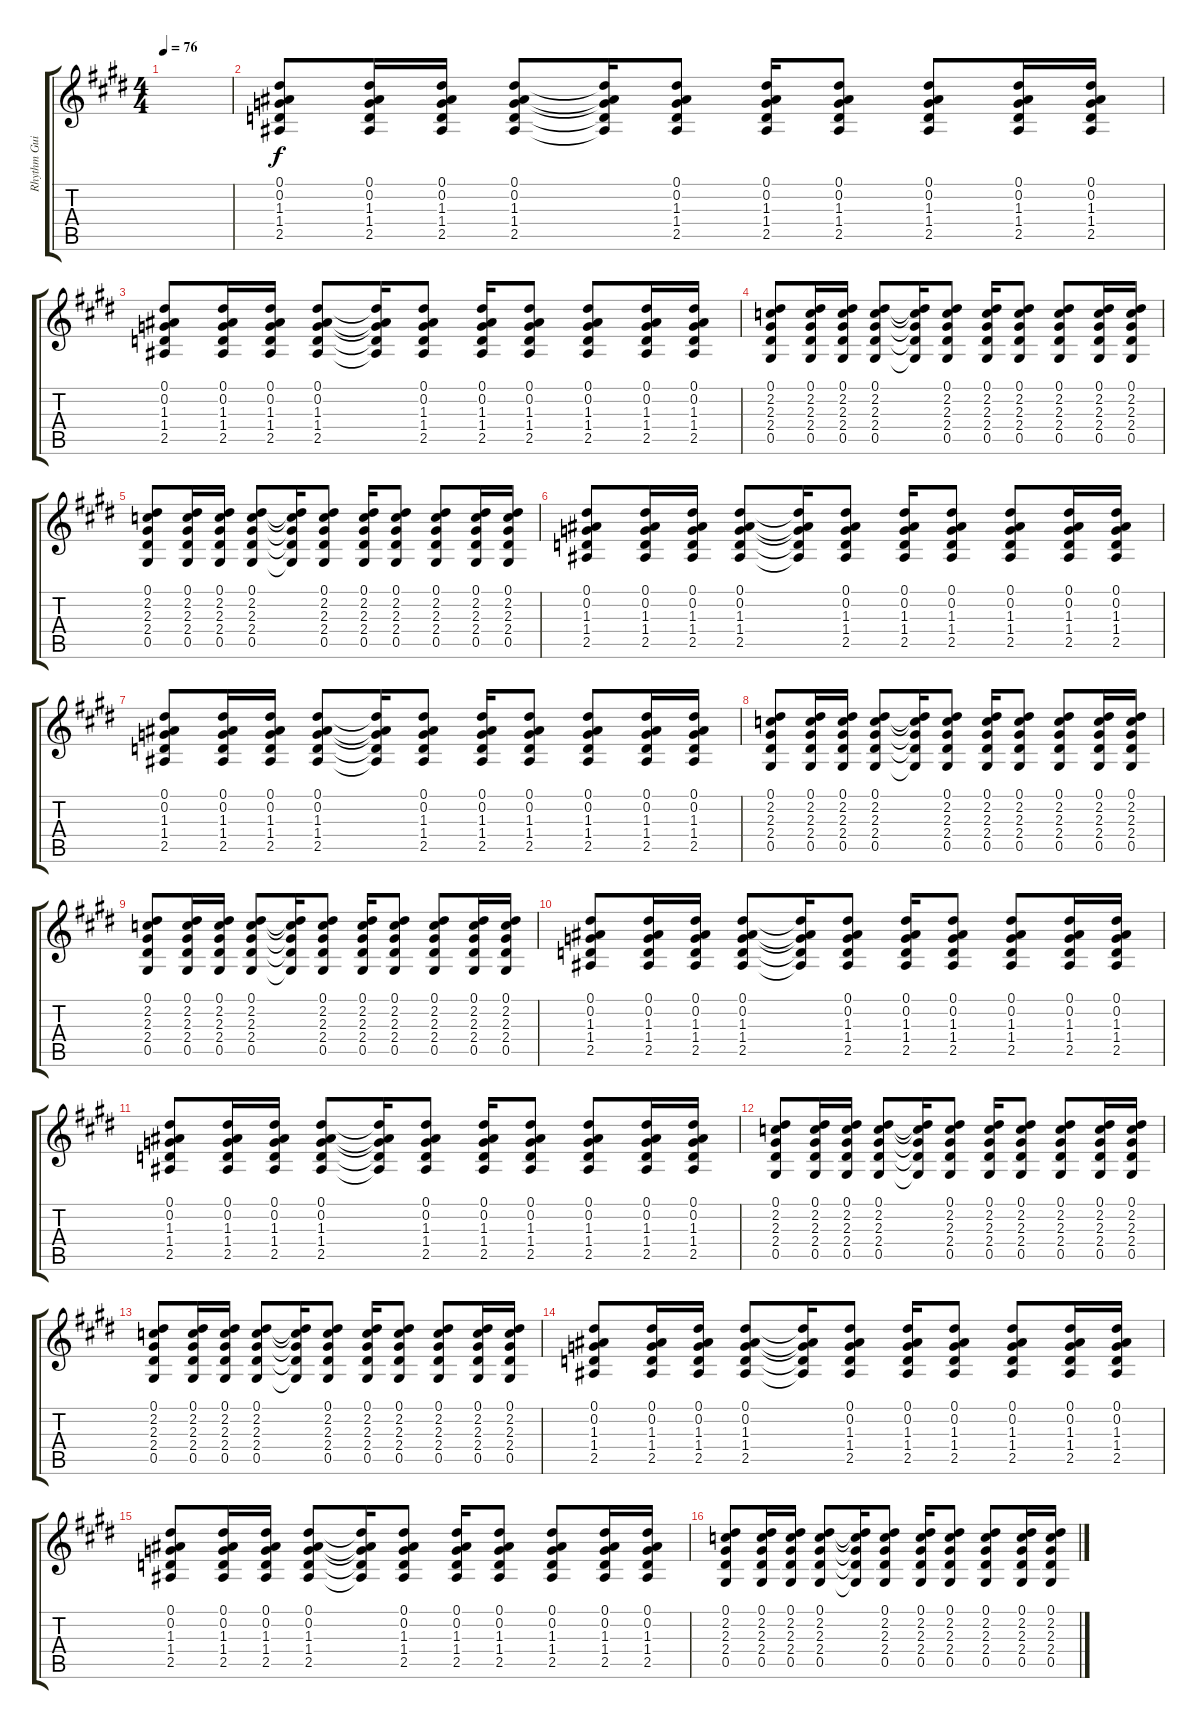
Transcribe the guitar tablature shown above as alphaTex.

\track ("Rhythm Guitar (Clean)" "Rhythm Gui") {instrument acousticguitarsteel}
\staff {score tabs}
\tuning (Eb4 Bb3 Gb3 Db3 Ab2 Eb2) {hide}
\ts (4 4)
\tempo 76
\clef g2
\ks e
|
(0.1 0.2 1.3 1.4 2.5).8 (0.1 0.2 1.3 1.4 2.5).16 (0.1 0.2 1.3 1.4 2.5).16 (0.1 0.2 1.3 1.4 2.5).8 (0.1{t} 0.2{t} 1.3{t} 1.4{t} 2.5{t}).16 (0.1 0.2 1.3 1.4 2.5).8 (0.1 0.2 1.3 1.4 2.5).16 (0.1 0.2 1.3 1.4 2.5).8 (0.1 0.2 1.3 1.4 2.5).8 (0.1 0.2 1.3 1.4 2.5).16 (0.1 0.2 1.3 1.4 2.5).16 |
(0.1 0.2 1.3 1.4 2.5).8 (0.1 0.2 1.3 1.4 2.5).16 (0.1 0.2 1.3 1.4 2.5).16 (0.1 0.2 1.3 1.4 2.5).8 (0.1{t} 0.2{t} 1.3{t} 1.4{t} 2.5{t}).16 (0.1 0.2 1.3 1.4 2.5).8 (0.1 0.2 1.3 1.4 2.5).16 (0.1 0.2 1.3 1.4 2.5).8 (0.1 0.2 1.3 1.4 2.5).8 (0.1 0.2 1.3 1.4 2.5).16 (0.1 0.2 1.3 1.4 2.5).16 |
(0.1 2.2 2.3 2.4 0.5).8 (0.1 2.2 2.3 2.4 0.5).16 (0.1 2.2 2.3 2.4 0.5).16 (0.1 2.2 2.3 2.4 0.5).8 (0.1{t} 2.2{t} 2.3{t} 2.4{t} 0.5{t}).16 (0.1 2.2 2.3 2.4 0.5).8 (0.1 2.2 2.3 2.4 0.5).16 (0.1 2.2 2.3 2.4 0.5).8 (0.1 2.2 2.3 2.4 0.5).8 (0.1 2.2 2.3 2.4 0.5).16 (0.1 2.2 2.3 2.4 0.5).16 |
(0.1 2.2 2.3 2.4 0.5).8 (0.1 2.2 2.3 2.4 0.5).16 (0.1 2.2 2.3 2.4 0.5).16 (0.1 2.2 2.3 2.4 0.5).8 (0.1{t} 2.2{t} 2.3{t} 2.4{t} 0.5{t}).16 (0.1 2.2 2.3 2.4 0.5).8 (0.1 2.2 2.3 2.4 0.5).16 (0.1 2.2 2.3 2.4 0.5).8 (0.1 2.2 2.3 2.4 0.5).8 (0.1 2.2 2.3 2.4 0.5).16 (0.1 2.2 2.3 2.4 0.5).16 |
(0.1 0.2 1.3 1.4 2.5).8 (0.1 0.2 1.3 1.4 2.5).16 (0.1 0.2 1.3 1.4 2.5).16 (0.1 0.2 1.3 1.4 2.5).8 (0.1{t} 0.2{t} 1.3{t} 1.4{t} 2.5{t}).16 (0.1 0.2 1.3 1.4 2.5).8 (0.1 0.2 1.3 1.4 2.5).16 (0.1 0.2 1.3 1.4 2.5).8 (0.1 0.2 1.3 1.4 2.5).8 (0.1 0.2 1.3 1.4 2.5).16 (0.1 0.2 1.3 1.4 2.5).16 |
(0.1 0.2 1.3 1.4 2.5).8 (0.1 0.2 1.3 1.4 2.5).16 (0.1 0.2 1.3 1.4 2.5).16 (0.1 0.2 1.3 1.4 2.5).8 (0.1{t} 0.2{t} 1.3{t} 1.4{t} 2.5{t}).16 (0.1 0.2 1.3 1.4 2.5).8 (0.1 0.2 1.3 1.4 2.5).16 (0.1 0.2 1.3 1.4 2.5).8 (0.1 0.2 1.3 1.4 2.5).8 (0.1 0.2 1.3 1.4 2.5).16 (0.1 0.2 1.3 1.4 2.5).16 |
(0.1 2.2 2.3 2.4 0.5).8 (0.1 2.2 2.3 2.4 0.5).16 (0.1 2.2 2.3 2.4 0.5).16 (0.1 2.2 2.3 2.4 0.5).8 (0.1{t} 2.2{t} 2.3{t} 2.4{t} 0.5{t}).16 (0.1 2.2 2.3 2.4 0.5).8 (0.1 2.2 2.3 2.4 0.5).16 (0.1 2.2 2.3 2.4 0.5).8 (0.1 2.2 2.3 2.4 0.5).8 (0.1 2.2 2.3 2.4 0.5).16 (0.1 2.2 2.3 2.4 0.5).16 |
(0.1 2.2 2.3 2.4 0.5).8 (0.1 2.2 2.3 2.4 0.5).16 (0.1 2.2 2.3 2.4 0.5).16 (0.1 2.2 2.3 2.4 0.5).8 (0.1{t} 2.2{t} 2.3{t} 2.4{t} 0.5{t}).16 (0.1 2.2 2.3 2.4 0.5).8 (0.1 2.2 2.3 2.4 0.5).16 (0.1 2.2 2.3 2.4 0.5).8 (0.1 2.2 2.3 2.4 0.5).8 (0.1 2.2 2.3 2.4 0.5).16 (0.1 2.2 2.3 2.4 0.5).16 |
(0.1 0.2 1.3 1.4 2.5).8 (0.1 0.2 1.3 1.4 2.5).16 (0.1 0.2 1.3 1.4 2.5).16 (0.1 0.2 1.3 1.4 2.5).8 (0.1{t} 0.2{t} 1.3{t} 1.4{t} 2.5{t}).16 (0.1 0.2 1.3 1.4 2.5).8 (0.1 0.2 1.3 1.4 2.5).16 (0.1 0.2 1.3 1.4 2.5).8 (0.1 0.2 1.3 1.4 2.5).8 (0.1 0.2 1.3 1.4 2.5).16 (0.1 0.2 1.3 1.4 2.5).16 |
(0.1 0.2 1.3 1.4 2.5).8 (0.1 0.2 1.3 1.4 2.5).16 (0.1 0.2 1.3 1.4 2.5).16 (0.1 0.2 1.3 1.4 2.5).8 (0.1{t} 0.2{t} 1.3{t} 1.4{t} 2.5{t}).16 (0.1 0.2 1.3 1.4 2.5).8 (0.1 0.2 1.3 1.4 2.5).16 (0.1 0.2 1.3 1.4 2.5).8 (0.1 0.2 1.3 1.4 2.5).8 (0.1 0.2 1.3 1.4 2.5).16 (0.1 0.2 1.3 1.4 2.5).16 |
(0.1 2.2 2.3 2.4 0.5).8 (0.1 2.2 2.3 2.4 0.5).16 (0.1 2.2 2.3 2.4 0.5).16 (0.1 2.2 2.3 2.4 0.5).8 (0.1{t} 2.2{t} 2.3{t} 2.4{t} 0.5{t}).16 (0.1 2.2 2.3 2.4 0.5).8 (0.1 2.2 2.3 2.4 0.5).16 (0.1 2.2 2.3 2.4 0.5).8 (0.1 2.2 2.3 2.4 0.5).8 (0.1 2.2 2.3 2.4 0.5).16 (0.1 2.2 2.3 2.4 0.5).16 |
(0.1 2.2 2.3 2.4 0.5).8 (0.1 2.2 2.3 2.4 0.5).16 (0.1 2.2 2.3 2.4 0.5).16 (0.1 2.2 2.3 2.4 0.5).8 (0.1{t} 2.2{t} 2.3{t} 2.4{t} 0.5{t}).16 (0.1 2.2 2.3 2.4 0.5).8 (0.1 2.2 2.3 2.4 0.5).16 (0.1 2.2 2.3 2.4 0.5).8 (0.1 2.2 2.3 2.4 0.5).8 (0.1 2.2 2.3 2.4 0.5).16 (0.1 2.2 2.3 2.4 0.5).16 |
(0.1 0.2 1.3 1.4 2.5).8 (0.1 0.2 1.3 1.4 2.5).16 (0.1 0.2 1.3 1.4 2.5).16 (0.1 0.2 1.3 1.4 2.5).8 (0.1{t} 0.2{t} 1.3{t} 1.4{t} 2.5{t}).16 (0.1 0.2 1.3 1.4 2.5).8 (0.1 0.2 1.3 1.4 2.5).16 (0.1 0.2 1.3 1.4 2.5).8 (0.1 0.2 1.3 1.4 2.5).8 (0.1 0.2 1.3 1.4 2.5).16 (0.1 0.2 1.3 1.4 2.5).16 |
(0.1 0.2 1.3 1.4 2.5).8 (0.1 0.2 1.3 1.4 2.5).16 (0.1 0.2 1.3 1.4 2.5).16 (0.1 0.2 1.3 1.4 2.5).8 (0.1{t} 0.2{t} 1.3{t} 1.4{t} 2.5{t}).16 (0.1 0.2 1.3 1.4 2.5).8 (0.1 0.2 1.3 1.4 2.5).16 (0.1 0.2 1.3 1.4 2.5).8 (0.1 0.2 1.3 1.4 2.5).8 (0.1 0.2 1.3 1.4 2.5).16 (0.1 0.2 1.3 1.4 2.5).16 |
(0.1 2.2 2.3 2.4 0.5).8 (0.1 2.2 2.3 2.4 0.5).16 (0.1 2.2 2.3 2.4 0.5).16 (0.1 2.2 2.3 2.4 0.5).8 (0.1{t} 2.2{t} 2.3{t} 2.4{t} 0.5{t}).16 (0.1 2.2 2.3 2.4 0.5).8 (0.1 2.2 2.3 2.4 0.5).16 (0.1 2.2 2.3 2.4 0.5).8 (0.1 2.2 2.3 2.4 0.5).8 (0.1 2.2 2.3 2.4 0.5).16 (0.1 2.2 2.3 2.4 0.5).16
